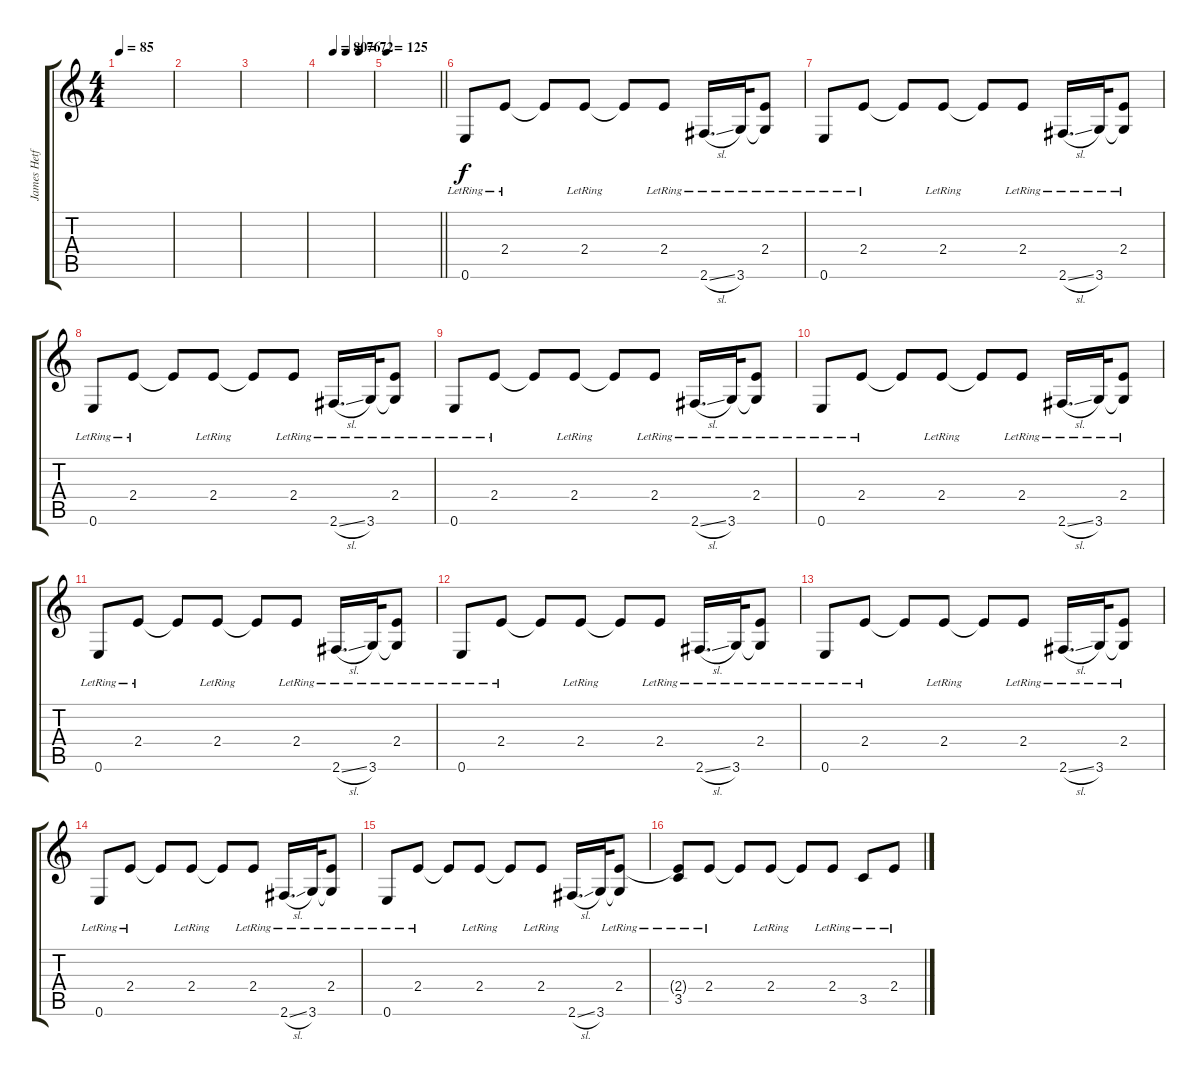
\track ("James Hetfield" "James Hetf") {instrument acousticguitarnylon}
\staff {score tabs}
\tuning (E4 B3 G3 D3 A2 E2) {hide}
\ts (4 4)
\tempo 85
\clef g2
\ks c
|
|
|
\tempo (80 0.25)
\tempo (76 0.5)
\tempo (72 0.75)
|
\tempo 125
\barLineRight lightlight
|
0.6{lr}.8 2.4{lr}.8 2.4{t}.8 2.4{lr}.8 2.4{t}.8 2.4{lr}.8 2.6{sl lr}.16{d} 3.6{lr}.32 (2.4{lr} 3.6{t}).8 |
0.6{lr}.8 2.4{lr}.8 2.4{t}.8 2.4{lr}.8 2.4{t}.8 2.4{lr}.8 2.6{sl lr}.16{d} 3.6{lr}.32 (2.4{lr} 3.6{t}).8 |
0.6{lr}.8 2.4{lr}.8 2.4{t}.8 2.4{lr}.8 2.4{t}.8 2.4{lr}.8 2.6{sl lr}.16{d} 3.6{lr}.32 (2.4{lr} 3.6{t}).8 |
0.6{lr}.8 2.4{lr}.8 2.4{t}.8 2.4{lr}.8 2.4{t}.8 2.4{lr}.8 2.6{sl lr}.16{d} 3.6{lr}.32 (2.4{lr} 3.6{t}).8 |
0.6{lr}.8 2.4{lr}.8 2.4{t}.8 2.4{lr}.8 2.4{t}.8 2.4{lr}.8 2.6{sl lr}.16{d} 3.6{lr}.32 (2.4{lr} 3.6{t}).8 |
0.6{lr}.8 2.4{lr}.8 2.4{t}.8 2.4{lr}.8 2.4{t}.8 2.4{lr}.8 2.6{sl lr}.16{d} 3.6{lr}.32 (2.4{lr} 3.6{t}).8 |
0.6{lr}.8 2.4{lr}.8 2.4{t}.8 2.4{lr}.8 2.4{t}.8 2.4{lr}.8 2.6{sl lr}.16{d} 3.6{lr}.32 (2.4{lr} 3.6{t}).8 |
0.6{lr}.8 2.4{lr}.8 2.4{t}.8 2.4{lr}.8 2.4{t}.8 2.4{lr}.8 2.6{sl lr}.16{d} 3.6{lr}.32 (2.4{lr} 3.6{t}).8 |
0.6{lr}.8 2.4{lr}.8 2.4{t}.8 2.4{lr}.8 2.4{t}.8 2.4{lr}.8 2.6{sl lr}.16{d} 3.6{lr}.32 (2.4{lr} 3.6{t}).8 |
0.6{lr}.8 2.4{lr}.8 2.4{t}.8 2.4{lr}.8 2.4{t}.8 2.4{lr}.8 2.6{sl}.16{d} 3.6.32 (2.4{lr} 3.6{t}).8 |
(2.4{t} 3.5{lr}).8 2.4{lr}.8 2.4{t}.8 2.4{lr}.8 2.4{t}.8 2.4{lr}.8 3.5{lr}.8 2.4{lr}.8
